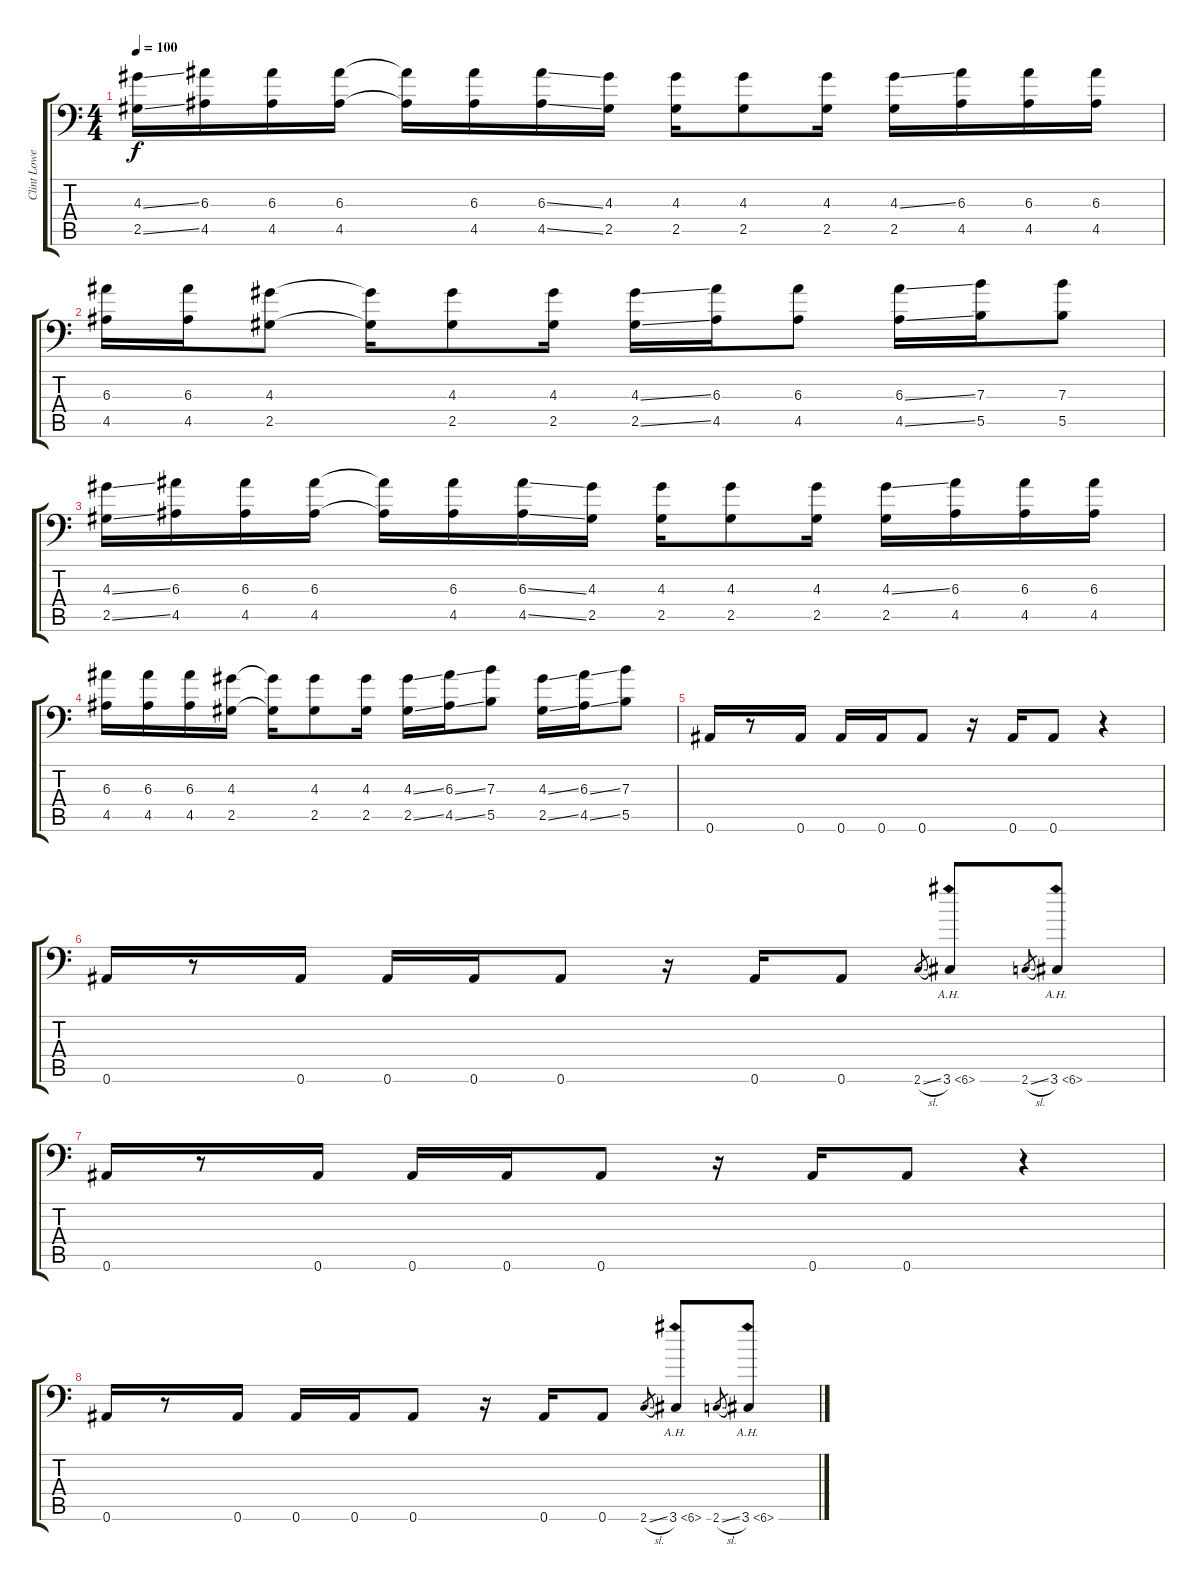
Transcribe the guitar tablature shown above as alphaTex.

\track ("Clint Lowery - Guitar" "Clint Lowe") {instrument distortionguitar}
\staff {score tabs}
\tuning (Db4 Ab3 E3 B2 Gb2 Bb1) {hide}
\ts (4 4)
\tempo 100
\clef f4
\ks c
(4.3{ss} 2.5{ss}).16{dy f} (6.3 4.5).16 (6.3 4.5).16 (6.3 4.5).16 (6.3{t} 4.5{t}).16 (6.3 4.5).16 (6.3{ss} 4.5{ss}).16 (4.3 2.5).16 (4.3 2.5).16 (4.3 2.5).8 (4.3 2.5).16 (4.3{ss} 2.5).16 (6.3 4.5).16 (6.3 4.5).16 (6.3 4.5).16 |
(6.3 4.5).16 (6.3 4.5).16 (4.3 2.5).8 (4.3{t} 2.5{t}).16 (4.3 2.5).8 (4.3 2.5).16 (4.3{ss} 2.5{ss}).16 (6.3 4.5).16 (6.3 4.5).8 (6.3{ss} 4.5{ss}).16 (7.3 5.5).16 (7.3 5.5).8 |
(4.3{ss} 2.5{ss}).16 (6.3 4.5).16 (6.3 4.5).16 (6.3 4.5).16 (6.3{t} 4.5{t}).16 (6.3 4.5).16 (6.3{ss} 4.5{ss}).16 (4.3 2.5).16 (4.3 2.5).16 (4.3 2.5).8 (4.3 2.5).16 (4.3{ss} 2.5).16 (6.3 4.5).16 (6.3 4.5).16 (6.3 4.5).16 |
(6.3 4.5).16 (6.3 4.5).16 (6.3 4.5).16 (4.3 2.5).16 (4.3{t} 2.5{t}).16 (4.3 2.5).8 (4.3 2.5).16 (4.3{ss} 2.5{ss}).16 (6.3{ss} 4.5{ss}).16 (7.3 5.5).8 (4.3{ss} 2.5{ss}).16 (6.3{ss} 4.5{ss}).16 (7.3 5.5).8 |
0.6.16{volume 11 instrument distortionguitar} r.8 0.6.16 0.6.16 0.6.16 0.6.8 r.16 0.6.16 0.6.8 r.4 |
0.6.16{volume 11 instrument distortionguitar} r.8 0.6.16 0.6.16 0.6.16 0.6.8 r.16 0.6.16 0.6.8 2.6{sl}.8{gr} 3.6{ah 3}.8 2.6{sl}.8{gr} 3.6{ah 3}.8 |
0.6.16{volume 11 instrument distortionguitar} r.8 0.6.16 0.6.16 0.6.16 0.6.8 r.16 0.6.16 0.6.8 r.4 |
0.6.16{volume 11 instrument distortionguitar} r.8 0.6.16 0.6.16 0.6.16 0.6.8 r.16 0.6.16 0.6.8 2.6{sl}.8{gr} 3.6{ah 3}.8 2.6{sl}.8{gr} 3.6{ah 3}.8
